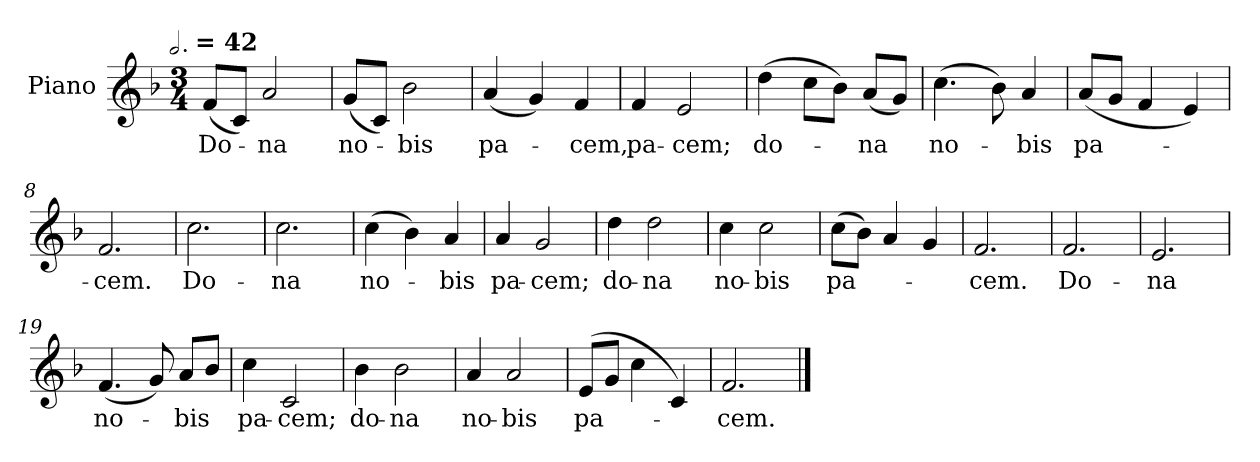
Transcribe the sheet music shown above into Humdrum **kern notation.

**kern	**text
*part1	*part1
*staff1	*staff1
*I"Piano	*
*I'Pno.	*
*clefG2	*
*k[b-]	*
!!LO:TX:omd:t=[half-dot] = 42
*M3/4	*
*MM126	*
=1	=1
(8fL	Do-
8cJ)	.
2a/	-na
=2	=2
(8gL	no-
8cJ)	.
2b-\	-bis
=3	=3
(<4a/	pa-
4g/)	.
4f/	-cem,
=4	=4
4f/	pa-
2e/	-cem;
!!LO:LB:g=z
=5	=5
(>4dd\	do-
8ccL	.
8b-J)	.
(8aL	-na
8gJ)	.
=6	=6
(>4.cc\	no-
8b-\)	.
4a/	-bis
=7	=7
(<8aL	pa-
8gJ	.
4f/	.
4e/)	.
=8	=8
2.f/	-cem.
!!LO:LB:g=z
=9	=9
2.cc\	Do-
=10	=10
2.cc\	-na
=11	=11
(>4cc\	no-
4b-\)	.
4a/	-bis
=12	=12
4a/	pa-
2g/	-cem;
!!LO:LB:g=z
=13	=13
4dd\	do-
2dd\	-na
=14	=14
4cc\	no-
2cc\	-bis
=15	=15
(8ccL	pa-
8b-J)	.
4a/	.
4g/	.
=16	=16
2.f/	-cem.
!!LO:LB:g=z
=17	=17
2.f/	Do-
=18	=18
2.e/	-na
=19	=19
(<4.f/	no-
8g/)	.
8aL	-bis
8b-J	.
=20	=20
4cc\	pa-
2c/	-cem;
!!LO:LB:g=z
=21	=21
4b-\	do-
2b-\	-na
=22	=22
4a/	no-
2a/	-bis
=23	=23
(>8eL	pa-
8gJ	.
4cc\	.
4c/)	.
=24	=24
2.f/	-cem.
==	==
*-	*-
